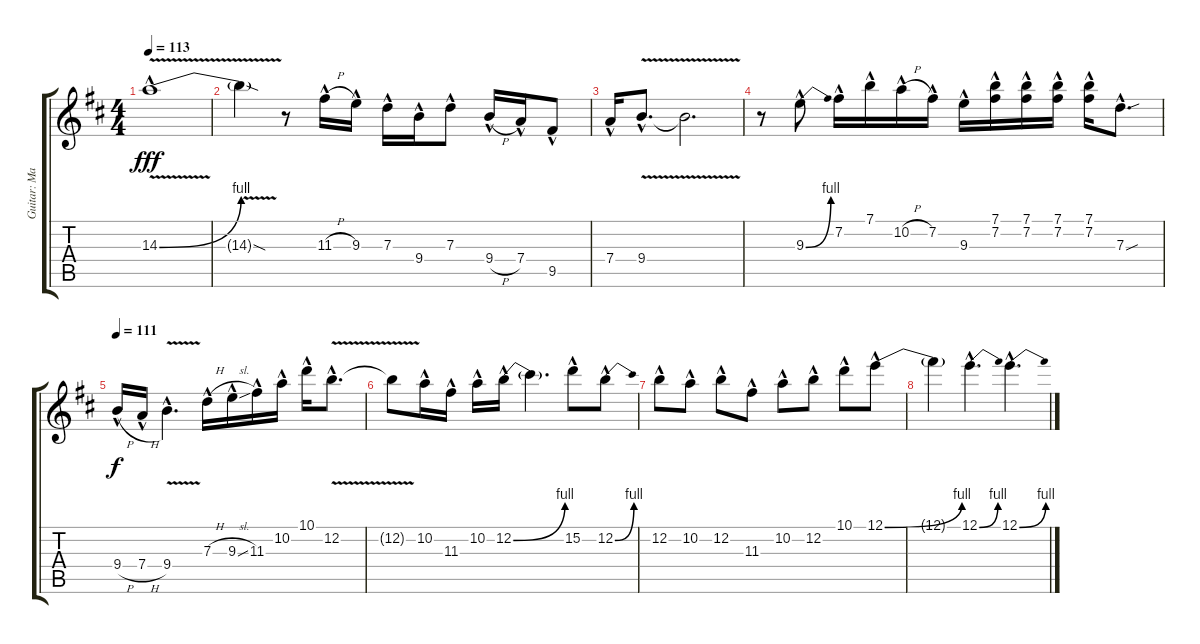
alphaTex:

\track ("Guitar: Marty" "Guitar: Ma") {instrument overdrivenguitar}
\staff {score tabs}
\tuning (E4 B3 G3 D3 A2 E2) {hide}
\ts (4 4)
\tempo 113
\clef g2
\ks d
14.3{be (bend 0 0 60 4) v hac}.1{dy fff} |
14.3{v sod t}.4 r.8 11.3{h hac}.16 9.3{hac}.16 7.3{hac}.16 9.4{hac}.16 7.3{hac}.8 9.4{h hac}.16 7.4{hac}.16 9.5{hac}.8 |
7.4{hac}.16 9.4{v hac}.8{d} 9.4{t}.2{d} |
r.8 9.3{be (bend 0 0 60 4) hac}.8 7.2{hac}.16 7.1{hac}.16 10.2{h hac}.16 7.2{hac}.16 9.3{hac}.16 (7.1{hac} 7.2{hac}).16 (7.1{hac} 7.2{hac}).16 (7.1{hac} 7.2{hac}).16 (7.1{hac} 7.2{hac}).16 7.3{sou hac}.8{d} |
\tempo 111
9.4{h hac}.16{dy f} 7.4{h hac}.16 9.4{v hac}.4{d} 7.3{h hac}.16 9.3{sl hac}.16 11.3{hac}.16 10.2{hac}.16 10.1{hac}.16 12.2{v hac}.8{d} |
12.2{t}.8 10.2{hac}.16 11.3{hac}.16 10.2{hac}.16 12.2{be (bend 0 0 60 4) hac}.16 12.2{t}.4{d} 15.2{hac}.8 12.2{be (bend 0 0 60 4) hac}.8 |
12.2{hac}.8 10.2{hac}.8 12.2{hac}.8 11.3{hac}.8 10.2{hac}.8 12.2{hac}.8 10.1{hac}.8 12.1{be (bend 0 0 60 4) hac}.8 |
12.1{t}.4 12.1{be (bend 0 0 60 4) hac}.4{d} 12.1{be (bend 0 0 60 4) hac}.4{d}
